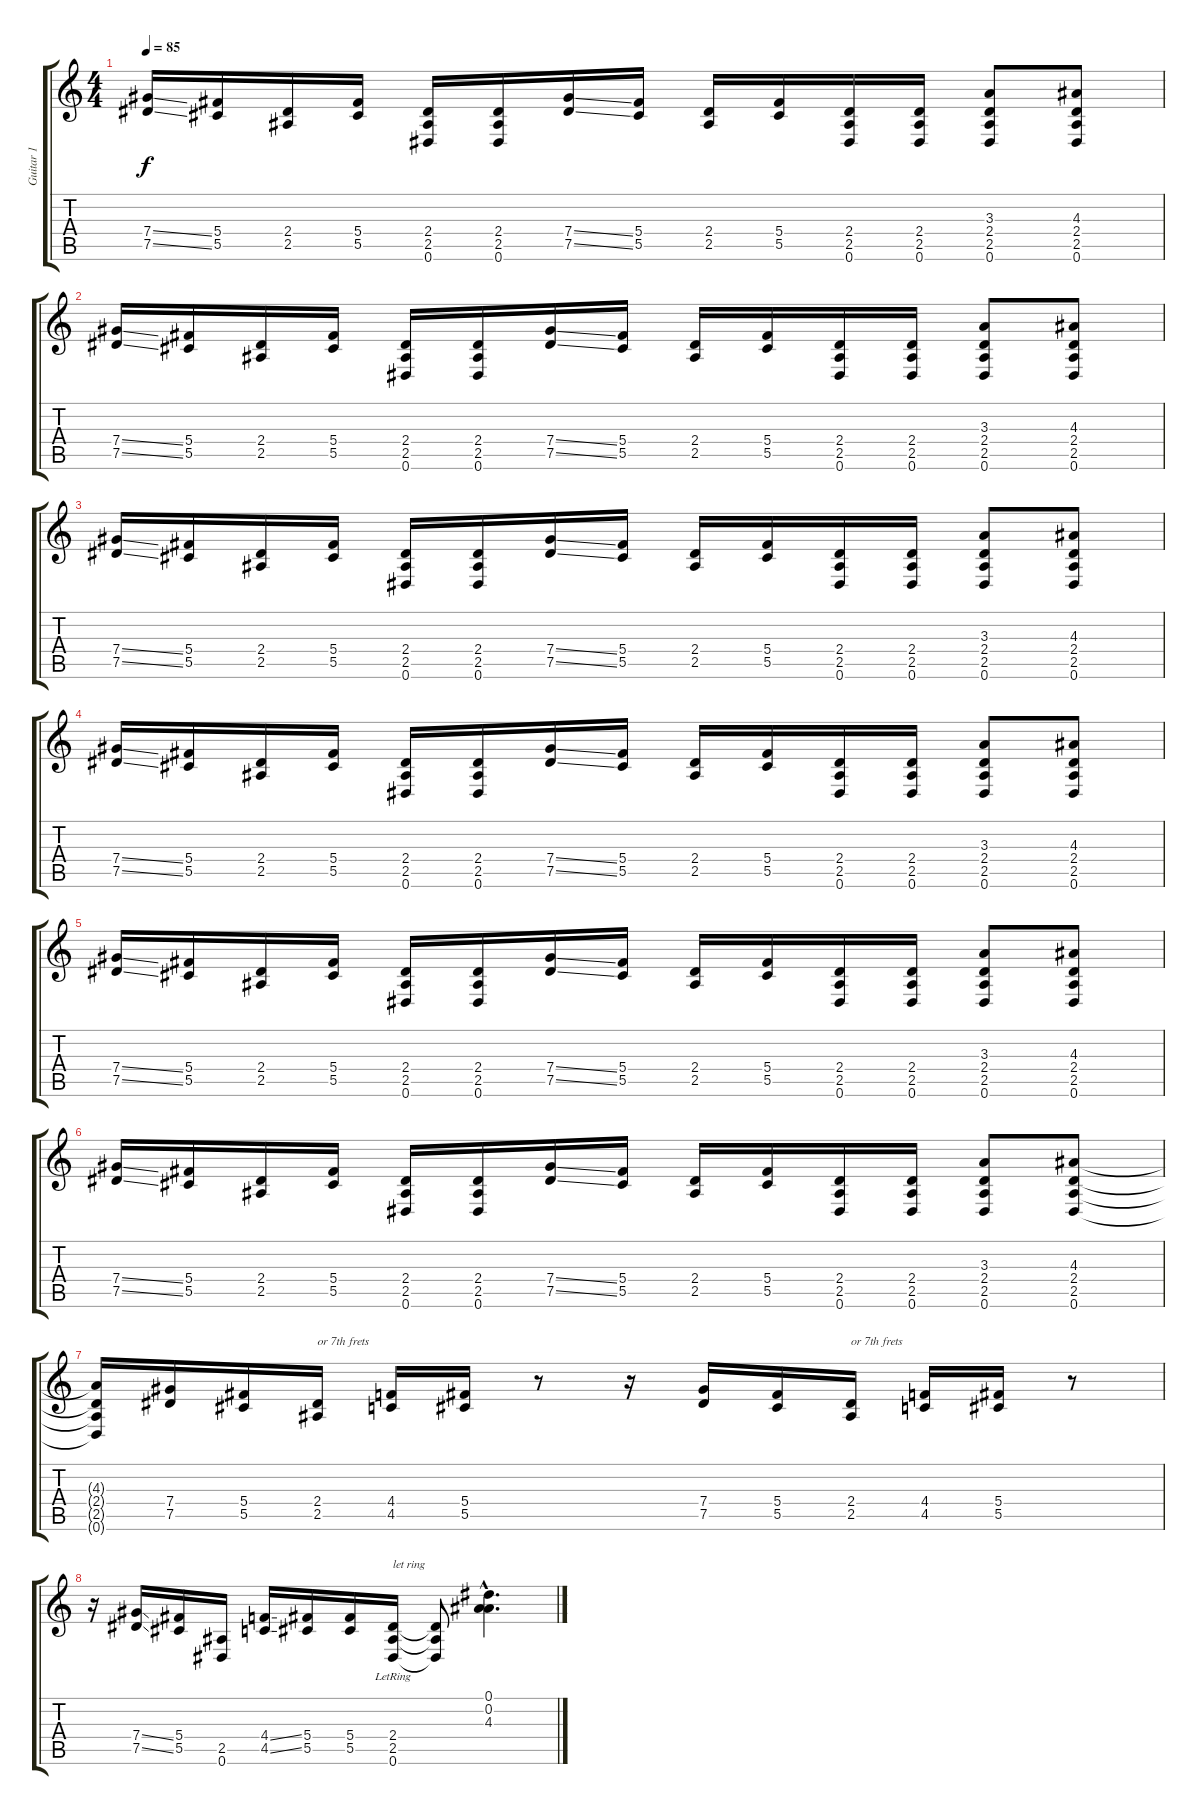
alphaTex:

\track ("Guitar 1" "Guitar 1") {instrument overdrivenguitar}
\staff {score tabs}
\tuning (Eb4 Bb3 Gb3 Db3 Ab2 Eb2) {hide}
\ts (4 4)
\tempo 85
\clef g2
\ks c
(7.4{ss} 7.5{ss}).16{dy f} (5.4 5.5).16 (2.4 2.5).16 (5.4 5.5).16 (2.4 2.5 0.6).16 (2.4 2.5 0.6).16 (7.4{ss} 7.5{ss}).16 (5.4 5.5).16 (2.4 2.5).16 (5.4 5.5).16 (2.4 2.5 0.6).16 (2.4 2.5 0.6).16 (3.3 2.4 2.5 0.6).8 (4.3 2.4 2.5 0.6).8 |
(7.4{ss} 7.5{ss}).16 (5.4 5.5).16 (2.4 2.5).16 (5.4 5.5).16 (2.4 2.5 0.6).16 (2.4 2.5 0.6).16 (7.4{ss} 7.5{ss}).16 (5.4 5.5).16 (2.4 2.5).16 (5.4 5.5).16 (2.4 2.5 0.6).16 (2.4 2.5 0.6).16 (3.3 2.4 2.5 0.6).8 (4.3 2.4 2.5 0.6).8 |
(7.4{ss} 7.5{ss}).16 (5.4 5.5).16 (2.4 2.5).16 (5.4 5.5).16 (2.4 2.5 0.6).16 (2.4 2.5 0.6).16 (7.4{ss} 7.5{ss}).16 (5.4 5.5).16 (2.4 2.5).16 (5.4 5.5).16 (2.4 2.5 0.6).16 (2.4 2.5 0.6).16 (3.3 2.4 2.5 0.6).8 (4.3 2.4 2.5 0.6).8 |
(7.4{ss} 7.5{ss}).16 (5.4 5.5).16 (2.4 2.5).16 (5.4 5.5).16 (2.4 2.5 0.6).16 (2.4 2.5 0.6).16 (7.4{ss} 7.5{ss}).16 (5.4 5.5).16 (2.4 2.5).16 (5.4 5.5).16 (2.4 2.5 0.6).16 (2.4 2.5 0.6).16 (3.3 2.4 2.5 0.6).8 (4.3 2.4 2.5 0.6).8 |
(7.4{ss} 7.5{ss}).16 (5.4 5.5).16 (2.4 2.5).16 (5.4 5.5).16 (2.4 2.5 0.6).16 (2.4 2.5 0.6).16 (7.4{ss} 7.5{ss}).16 (5.4 5.5).16 (2.4 2.5).16 (5.4 5.5).16 (2.4 2.5 0.6).16 (2.4 2.5 0.6).16 (3.3 2.4 2.5 0.6).8 (4.3 2.4 2.5 0.6).8 |
(7.4{ss} 7.5{ss}).16 (5.4 5.5).16 (2.4 2.5).16 (5.4 5.5).16 (2.4 2.5 0.6).16 (2.4 2.5 0.6).16 (7.4{ss} 7.5{ss}).16 (5.4 5.5).16 (2.4 2.5).16 (5.4 5.5).16 (2.4 2.5 0.6).16 (2.4 2.5 0.6).16 (3.3 2.4 2.5 0.6).8 (4.3 2.4 2.5 0.6).8 |
(4.3{t} 2.4{t} 2.5{t} 0.6{t}).16 (7.4 7.5).16 (5.4 5.5).16 (2.4 2.5).16{txt "or 7th frets"} (4.4 4.5).16 (5.4 5.5).16 r.8 r.16 (7.4 7.5).16 (5.4 5.5).16 (2.4 2.5).16{txt "or 7th frets"} (4.4 4.5).16 (5.4 5.5).16 r.8 |
r.16 (7.4{ss} 7.5{ss}).16 (5.4 5.5).16 (2.5 0.6).16 (4.4{ss} 4.5{ss}).16 (5.4 5.5).16 (5.4 5.5).16 (2.4{lr} 2.5{lr} 0.6{lr}).16{txt "let ring"} (2.4{t} 2.5{t} 0.6{t}).8 (0.1{hac} 0.2{hac} 4.3{hac}).4{d}
